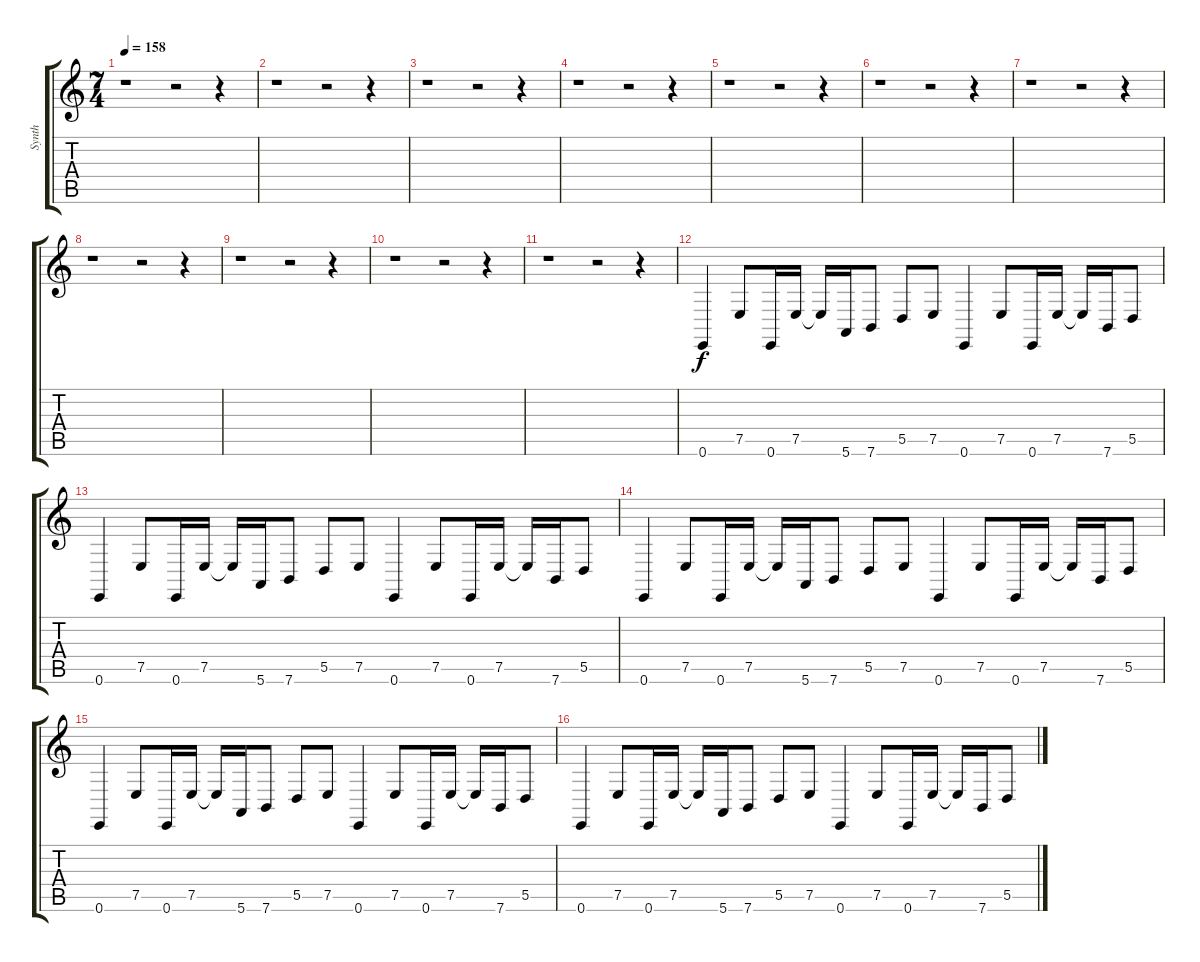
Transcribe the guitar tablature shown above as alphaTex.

\track ("Synth" "Synth") {instrument lead1square}
\staff {score tabs}
\tuning (E4 B3 G3 D3 A2 E2) {hide}
\ts (7 4)
\tempo 158
\clef g2
\ks c
r.1{dy f} r.2 r.4 |
r.1 r.2 r.4 |
r.1 r.2 r.4 |
r.1 r.2 r.4 |
r.1 r.2 r.4 |
r.1 r.2 r.4 |
r.1 r.2 r.4 |
r.1 r.2 r.4 |
r.1 r.2 r.4 |
r.1 r.2 r.4 |
r.1 r.2 r.4 |
0.6.4 7.5.8 0.6.16 7.5.16 7.5{t}.16 5.6.16 7.6.8 5.5.8 7.5.8 0.6.4 7.5.8 0.6.16 7.5.16 7.5{t}.16 7.6.16 5.5.8 |
0.6.4 7.5.8 0.6.16 7.5.16 7.5{t}.16 5.6.16 7.6.8 5.5.8 7.5.8 0.6.4 7.5.8 0.6.16 7.5.16 7.5{t}.16 7.6.16 5.5.8 |
0.6.4 7.5.8 0.6.16 7.5.16 7.5{t}.16 5.6.16 7.6.8 5.5.8 7.5.8 0.6.4 7.5.8 0.6.16 7.5.16 7.5{t}.16 7.6.16 5.5.8 |
0.6.4 7.5.8 0.6.16 7.5.16 7.5{t}.16 5.6.16 7.6.8 5.5.8 7.5.8 0.6.4 7.5.8 0.6.16 7.5.16 7.5{t}.16 7.6.16 5.5.8 |
0.6.4 7.5.8 0.6.16 7.5.16 7.5{t}.16 5.6.16 7.6.8 5.5.8 7.5.8 0.6.4 7.5.8 0.6.16 7.5.16 7.5{t}.16 7.6.16 5.5.8
